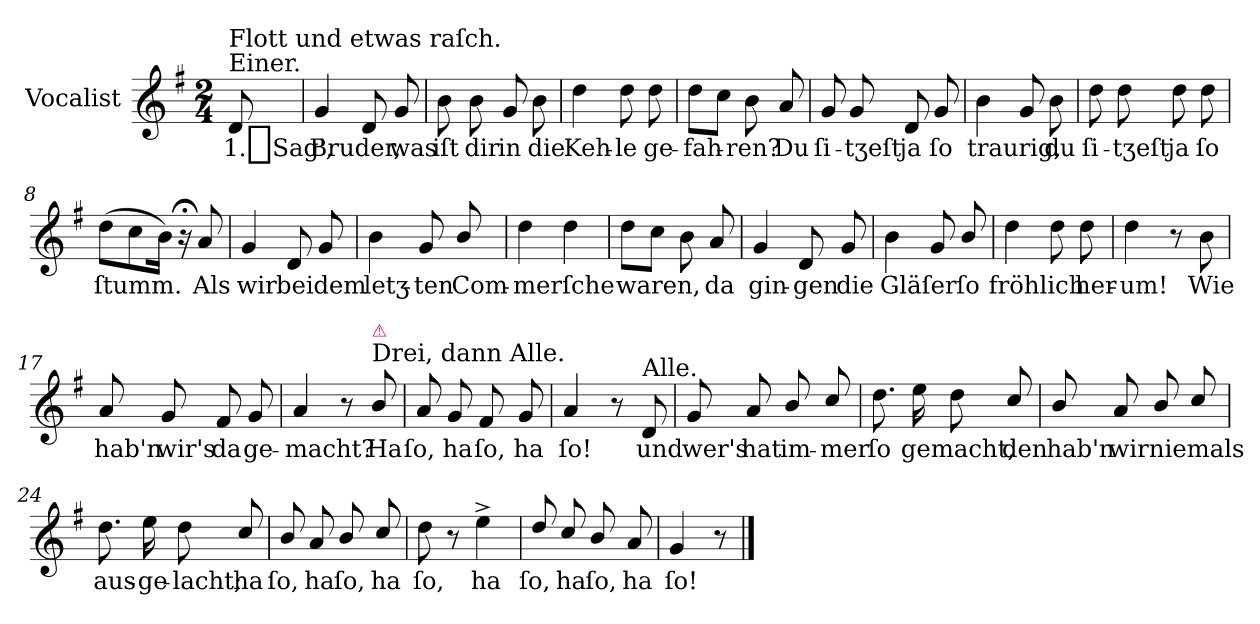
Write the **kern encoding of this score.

**kern	**text
*part1	*part1
*staff1	*staff1
*I"Vocalist	*
*clefG2	*
*k[f#]	*
*G:	*
*M2/4	*
=	=
!LO:TX:a:t=Einer.	!
!LO:TX:a:t=Flott und etwas raſch.	!
8d	1._Sag',
=1	=1
4g	Bruder,
8d	.
8g	was
=2	=2
8b	iſt
8b	dir
8g	in
8b	die
=3	=3
4dd	Keh-
8dd	-le
8dd	ge-
=4	=4
8ddL	-fah-
8ccJ	.
8b	-ren?
8a	Du
=5	=5
8g	ſi-
8g	-tʒeſt
8d	ja
8g	ſo
=6	=6
4b	traurig,
8g	.
8b	du
=7	=7
8dd	ſi-
8dd	-tʒeſt
8dd	ja
8dd	ſo
=8	=8
(8ddL	ſtumm.
8cc	.
16bJk)	.
16r;<	.
8a	Als
=9	=9
4g	wir
8d	bei
8g	dem
=10	=10
4b	letʒ-
8g	-ten
8b/	Com-
=11	=11
4dd	-merſche
4dd	.
=12	=12
8ddL	waren,
8ccJ	.
8b	.
8a	da
=13	=13
4g	gin-
8d	-gen
8g	die
=14	=14
4b	Gläſer
8g	.
8b/	ſo
=15	=15
4dd	fröhlich
8dd	.
8dd	her-
=16	=16
4dd	-um!
8r	.
8b	Wie
=17	=17
8a	hab'n
8g	wir's
8f#	da
8g	ge-
=18	=18
4a	-macht?
8r	.
!LO:TX:a:t=Drei, dann Alle.	!
!LO:TX:a:color=crimson:t=⚠	!
8b/	Ha
=19	=19
8a	ſo,
8g	ha
8f#	ſo,
8g	ha
=20	=20
4a	ſo!
8r	.
!LO:TX:a:t=Alle.	!
8d	und
=21	=21
8g	wer's
8a	hat
8b/	im-
8cc/	-mer
=22	=22
8.dd	ſo
16ee	gemacht,
8dd	.
8cc/	den
=23	=23
8b/	hab'n
8a	wir
8b/	niemals
8cc/	.
=24	=24
8.dd	aus-
16ee	-ge-
8dd	-lacht;
8cc/	ha
=25	=25
8b/	ſo,
8a	ha
8b/	ſo,
8cc/	ha
=26	=26
8dd	ſo,
8r	.
4ee^	ha
=27	=27
8dd/	ſo,
8cc/	ha
8b/	ſo,
8a	ha
=28	=28
4g	ſo!
8r	.
==	==
*-	*-
